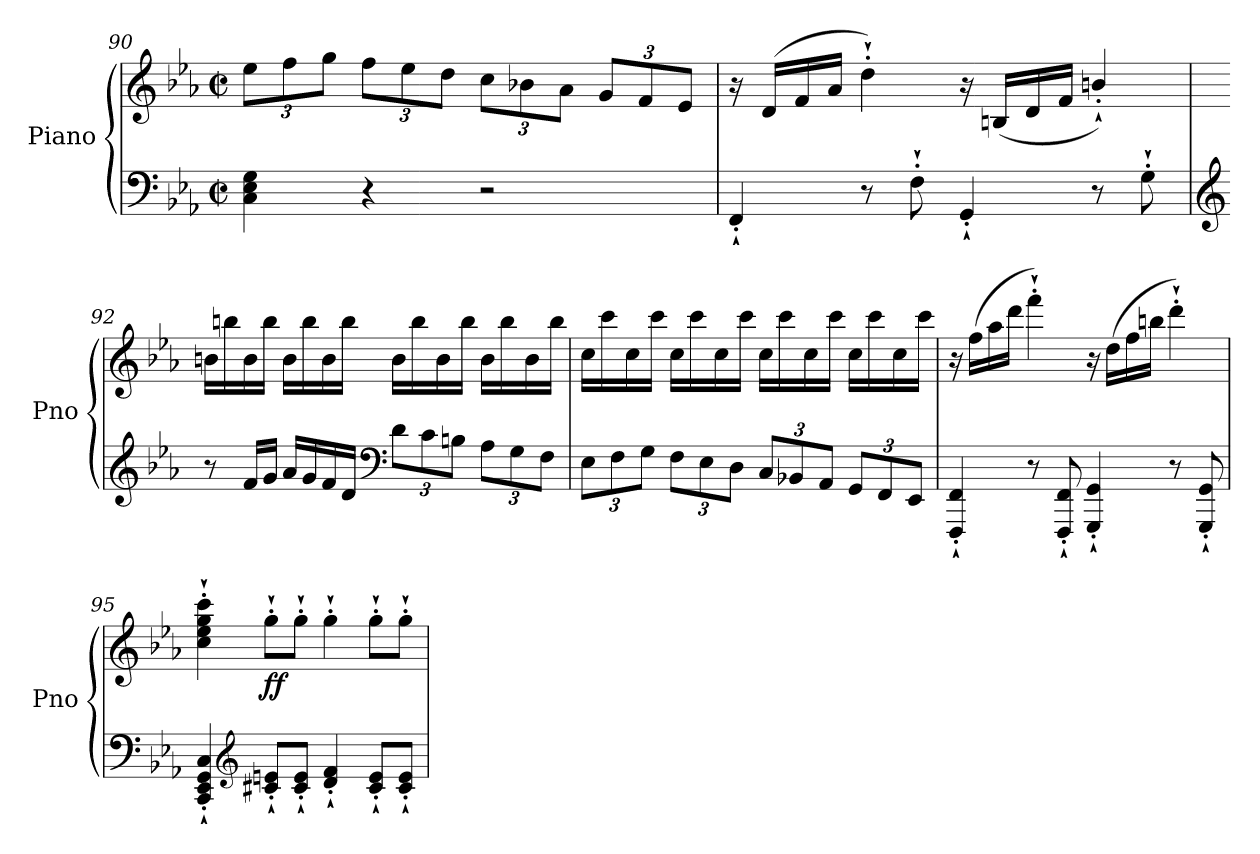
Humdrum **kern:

**kern	**kern	**dynam
*part1	*part1	*part1
*staff2	*staff1	*staff1/2
*I"Piano	*	*
*I'Pno	*	*
*clefF4	*clefG2	*
*k[b-e-a-]	*k[b-e-a-]	*
*E-:	*E-:	*
*M2/2	*M2/2	*
*met(c|)	*met(c|)	*
*	*Xbrackettup	*
=90	=90	=90
4C\ 4E-\ 4G\	12ee-\L	.
.	12ff\	.
.	12gg\J	.
4r	12ff\L	.
.	12ee-\	.
.	12dd\J	.
2r	12cc\L	.
.	12b-X\	.
.	12a-\J	.
.	12g/L	.
.	12f/	.
.	12e-/J	.
!!LO:LB:g=z
=91	=91	=91
4FF'`/	16r	.
.	(>16d/LL	.
.	16f/	.
.	16a-/JJ	.
8r	4dd'`\)	.
8F'`\	.	.
4GG'`/	16r	.
.	(<16Bn/LL	.
.	16d/	.
.	16f/JJ	.
8r	4bn'`/)	.
8G'`\	.	.
=92	=92	=92
*clefG2	*	*
8r	16bn\LL	.
.	16bbn\	.
16f/LL	16b\	.
16g/JJ	16bb\JJ	.
16a-/LL	16b\LL	.
16g/	16bb\	.
16f/	16b\	.
16d/JJ	16bb\JJ	.
*clefF4	*	*
*Xbrackettup	*	*
12d\L	16b\LL	.
.	16bb\	.
12c\	.	.
.	16b\	.
12Bn\J	.	.
.	16bb\JJ	.
12A-\L	16b\LL	.
.	16bb\	.
12G\	.	.
.	16b\	.
12F\J	.	.
.	16bb\JJ	.
!!LO:LB:g=z
=93	=93	=93
12E-\L	16cc\LL	.
.	16ccc\	.
12F\	.	.
.	16cc\	.
12G\J	.	.
.	16ccc\JJ	.
12F\L	16cc\LL	.
.	16ccc\	.
12E-\	.	.
.	16cc\	.
12D\J	.	.
.	16ccc\JJ	.
12C/L	16cc\LL	.
.	16ccc\	.
12BB-X/	.	.
.	16cc\	.
12AA-/J	.	.
.	16ccc\JJ	.
12GG/L	16cc\LL	.
.	16ccc\	.
12FF/	.	.
.	16cc\	.
12EE-/J	.	.
.	16ccc\JJ	.
=94	=94	=94
4FFF/'` 4FF/'`	16r	.
.	(>16ff\LL	.
.	16aa-\	.
.	16ddd\JJ	.
8r	4fff'`\)	.
8FFF/'` 8FF/'`	.	.
4GGG/'` 4GG/'`	16r	.
.	(>16dd\LL	.
.	16ff\	.
.	16bbn\JJ	.
8r	4ddd'`\)	.
8GGG/'` 8GG/'`	.	.
!!LO:LB:g=z
=95	=95	=95
4CC/'` 4EE-/'` 4GG/'` 4C/'`	4cc\'` 4ee-\'` 4gg\'` 4ccc\'`	.
*clefG2	*	*
!	!	!LO:DY:b
8c#X/'` 8en/'`L	8gg'`\L	ff
8c#/'` 8e/'`J	8gg'`\J	.
4d/'` 4f/'`	4gg'`\	.
8c#/'` 8e/'`L	8gg'`\L	.
8c#/'` 8e/'`J	8gg'`\J	.
=	=	=
*-	*-	*-
